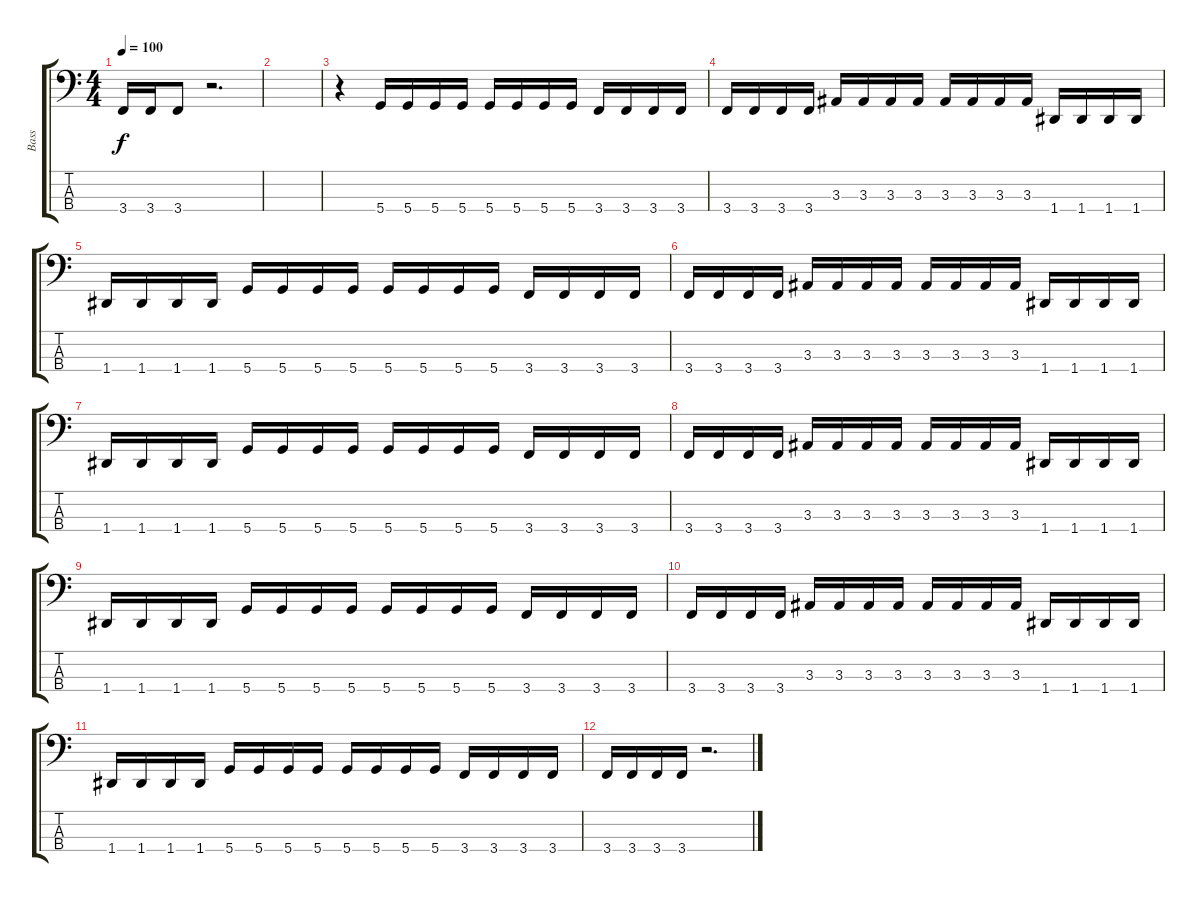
\track ("Bass" "Bass") {instrument electricbassfinger}
\staff {score tabs}
\tuning (F2 C2 G1 D1) {hide}
\ts (4 4)
\tempo 100
\clef f4
\ks c
3.4.16{dy f} 3.4.16 3.4.8 r.2{d} |
|
r.4 5.4.16 5.4.16 5.4.16 5.4.16 5.4.16 5.4.16 5.4.16 5.4.16 3.4.16 3.4.16 3.4.16 3.4.16 |
3.4.16 3.4.16 3.4.16 3.4.16 3.3.16 3.3.16 3.3.16 3.3.16 3.3.16 3.3.16 3.3.16 3.3.16 1.4.16 1.4.16 1.4.16 1.4.16 |
1.4.16 1.4.16 1.4.16 1.4.16 5.4.16 5.4.16 5.4.16 5.4.16 5.4.16 5.4.16 5.4.16 5.4.16 3.4.16 3.4.16 3.4.16 3.4.16 |
3.4.16 3.4.16 3.4.16 3.4.16 3.3.16 3.3.16 3.3.16 3.3.16 3.3.16 3.3.16 3.3.16 3.3.16 1.4.16 1.4.16 1.4.16 1.4.16 |
1.4.16 1.4.16 1.4.16 1.4.16 5.4.16 5.4.16 5.4.16 5.4.16 5.4.16 5.4.16 5.4.16 5.4.16 3.4.16 3.4.16 3.4.16 3.4.16 |
3.4.16 3.4.16 3.4.16 3.4.16 3.3.16 3.3.16 3.3.16 3.3.16 3.3.16 3.3.16 3.3.16 3.3.16 1.4.16 1.4.16 1.4.16 1.4.16 |
1.4.16 1.4.16 1.4.16 1.4.16 5.4.16 5.4.16 5.4.16 5.4.16 5.4.16 5.4.16 5.4.16 5.4.16 3.4.16 3.4.16 3.4.16 3.4.16 |
3.4.16 3.4.16 3.4.16 3.4.16 3.3.16 3.3.16 3.3.16 3.3.16 3.3.16 3.3.16 3.3.16 3.3.16 1.4.16 1.4.16 1.4.16 1.4.16 |
1.4.16 1.4.16 1.4.16 1.4.16 5.4.16 5.4.16 5.4.16 5.4.16 5.4.16 5.4.16 5.4.16 5.4.16 3.4.16 3.4.16 3.4.16 3.4.16 |
3.4.16 3.4.16 3.4.16 3.4.16 r.2{d}
